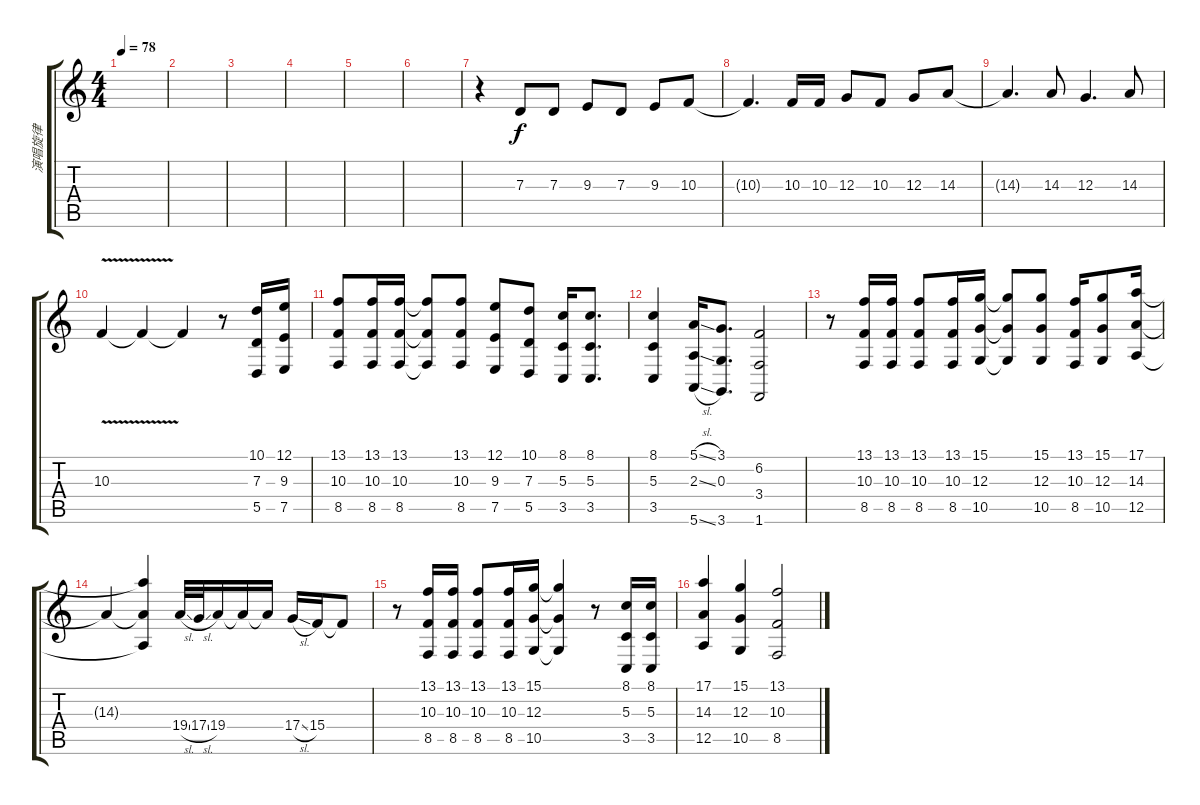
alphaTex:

\track ("演唱旋律" "演唱旋律") {instrument flute}
\staff {score tabs}
\tuning (E4 B3 G3 D3 A2 E2) {hide}
\ts (4 4)
\tempo 78
\clef g2
\ks c
|
|
|
|
|
|
r.4 7.3.8 7.3.8 9.3.8 7.3.8 9.3.8 10.3.8 |
10.3{t}.4{d} 10.3.16 10.3.16 12.3.8 10.3.8 12.3.8 14.3.8 |
14.3{t}.4{d} 14.3.8 12.3.4{d} 14.3.8 |
10.3{v}.4 10.3{t}.4 10.3{t}.4 r.8 (10.1 7.3 5.5).16 (12.1 9.3 7.5).16 |
(13.1 10.3 8.5).8 (13.1 10.3 8.5).16 (13.1 10.3 8.5).16 (13.1{t} 10.3{t} 8.5{t}).8 (13.1 10.3 8.5).8 (12.1 9.3 7.5).8 (10.1 7.3 5.5).8 (8.1 5.3 3.5).16 (8.1 5.3 3.5).8{d} |
(8.1 5.3 3.5).4 (5.1{sl} 2.3{sl} 5.6{sl}).16 (3.1 0.3 3.6).8{d} (6.2 3.4 1.6).2 |
r.8 (13.1 10.3 8.5).16 (13.1 10.3 8.5).16 (13.1 10.3 8.5).8 (13.1 10.3 8.5).16 (15.1 12.3 10.5).16 (15.1{t} 12.3{t} 10.5{t}).8 (15.1 12.3 10.5).8 (13.1 10.3 8.5).16 (15.1 12.3 10.5).8 (17.1 14.3 12.5).16 |
14.3{t}.4 (17.1{t} 14.3{t} 12.5{t}).4 19.4{sl}.32 17.4{sl}.32 19.4.16 19.4{t}.16 19.4{t}.16 17.4{sl}.16 15.4.16 15.4{t}.8 |
r.8 (13.1 10.3 8.5).16 (13.1 10.3 8.5).16 (13.1 10.3 8.5).8 (13.1 10.3 8.5).16 (15.1 12.3 10.5).16 (15.1{t} 12.3{t} 10.5{t}).4 r.8 (8.1 5.3 3.5).16 (8.1 5.3 3.5).16 |
(17.1 14.3 12.5).4 (15.1 12.3 10.5).4 (13.1 10.3 8.5).2
